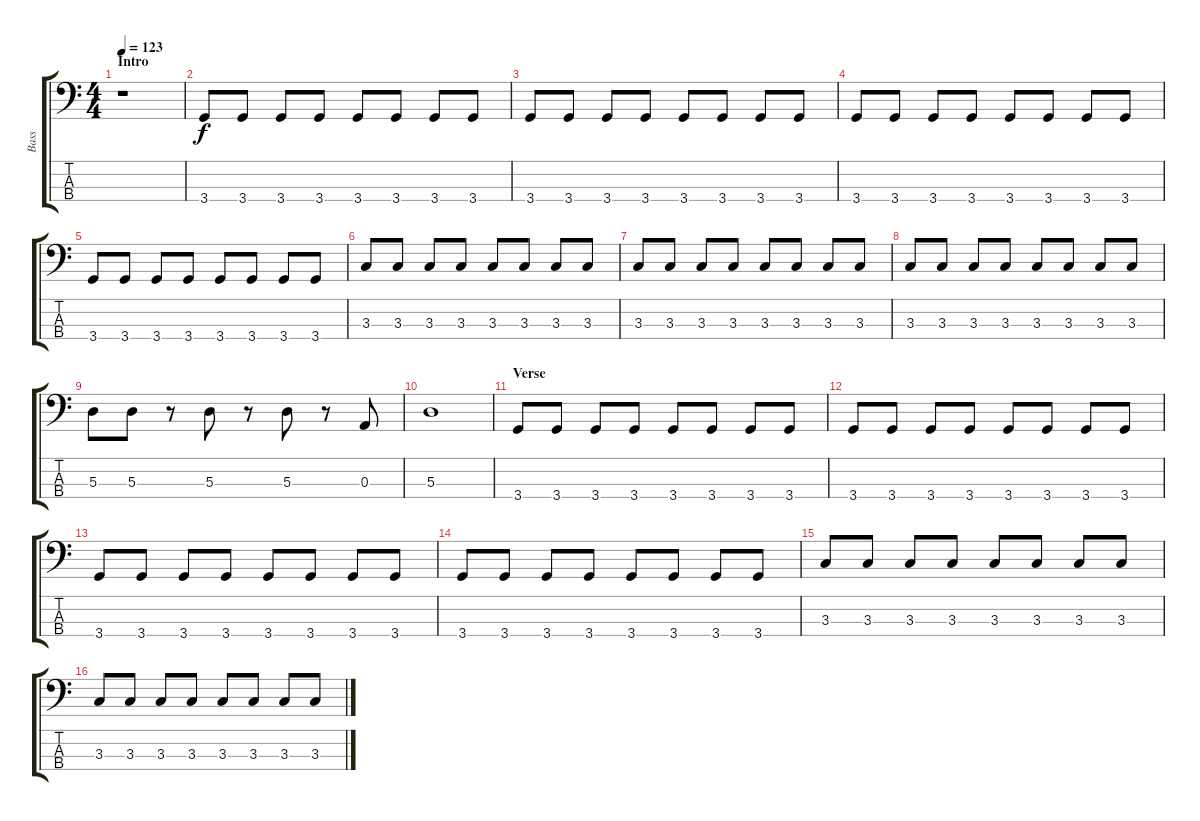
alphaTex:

\track ("Bass" "Bass") {instrument electricbassfinger}
\staff {score tabs}
\tuning (G2 D2 A1 E1) {hide}
\ts (4 4)
\section ("" "Intro")
\tempo 123
\clef f4
\ks c
r.1{dy f instrument electricbassfinger} |
3.4.8 3.4.8 3.4.8 3.4.8 3.4.8 3.4.8 3.4.8 3.4.8 |
3.4.8 3.4.8 3.4.8 3.4.8 3.4.8 3.4.8 3.4.8 3.4.8 |
3.4.8 3.4.8 3.4.8 3.4.8 3.4.8 3.4.8 3.4.8 3.4.8 |
3.4.8 3.4.8 3.4.8 3.4.8 3.4.8 3.4.8 3.4.8 3.4.8 |
3.3.8 3.3.8 3.3.8 3.3.8 3.3.8 3.3.8 3.3.8 3.3.8 |
3.3.8 3.3.8 3.3.8 3.3.8 3.3.8 3.3.8 3.3.8 3.3.8 |
3.3.8 3.3.8 3.3.8 3.3.8 3.3.8 3.3.8 3.3.8 3.3.8 |
5.3.8 5.3.8 r.8 5.3.8 r.8 5.3.8 r.8 0.3.8 |
5.3.1 |
\section ("" "Verse")
3.4.8 3.4.8 3.4.8 3.4.8 3.4.8 3.4.8 3.4.8 3.4.8 |
3.4.8 3.4.8 3.4.8 3.4.8 3.4.8 3.4.8 3.4.8 3.4.8 |
3.4.8 3.4.8 3.4.8 3.4.8 3.4.8 3.4.8 3.4.8 3.4.8 |
3.4.8 3.4.8 3.4.8 3.4.8 3.4.8 3.4.8 3.4.8 3.4.8 |
3.3.8 3.3.8 3.3.8 3.3.8 3.3.8 3.3.8 3.3.8 3.3.8 |
3.3.8 3.3.8 3.3.8 3.3.8 3.3.8 3.3.8 3.3.8 3.3.8
